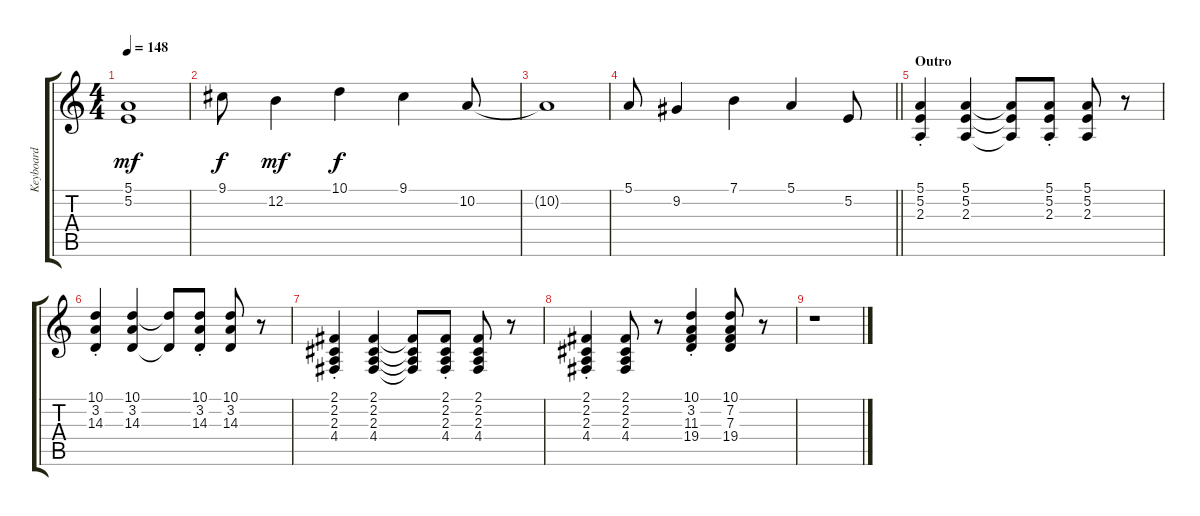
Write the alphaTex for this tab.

\track ("Keyboard" "Keyboard") {instrument lead2sawtooth}
\staff {score tabs}
\tuning (E4 B3 G3 D3 A2 E2) {hide}
\ts (4 4)
\tempo 148
\clef g2
\ks c
(5.1 5.2{t}).1{dy mf} |
9.1.8{dy f} 12.2.4{dy mf} 10.1.4{dy f} 9.1.4 10.2.8 |
10.2{t}.1 |
\barLineRight lightlight
5.1.8 9.2.4 7.1.4 5.1.4 5.2.8 |
\section ("" "Outro")
(5.1{st} 5.2{st} 2.3{st}).4 (5.1 5.2 2.3).4 (5.1{t} 5.2{t} 2.3{t}).8 (5.1{st} 5.2{st} 2.3{st}).8 (5.1 5.2 2.3).8 r.8 |
(10.1{st} 3.2{st} 14.3{st}).4 (10.1 3.2 14.3).4 (10.1{t} 3.2{t}).8 (10.1{st} 3.2{st} 14.3{st}).8 (10.1 3.2 14.3).8 r.8 |
(2.1{st} 2.2{st} 2.3{st} 4.4{st}).4 (2.1 2.2 2.3 4.4).4 (2.1{t} 2.2{t} 2.3{t} 4.4{t}).8 (2.1{st} 2.2{st} 2.3{st} 4.4{st}).8 (2.1 2.2 2.3 4.4).8 r.8 |
(2.1{st} 2.2{st} 2.3{st} 4.4{st}).4 (2.1 2.2 2.3 4.4).8 r.8 (10.1{st} 3.2{st} 11.3{st} 19.4{st}).4 (10.1 7.2 7.3 19.4).8 r.8 |
r.1
